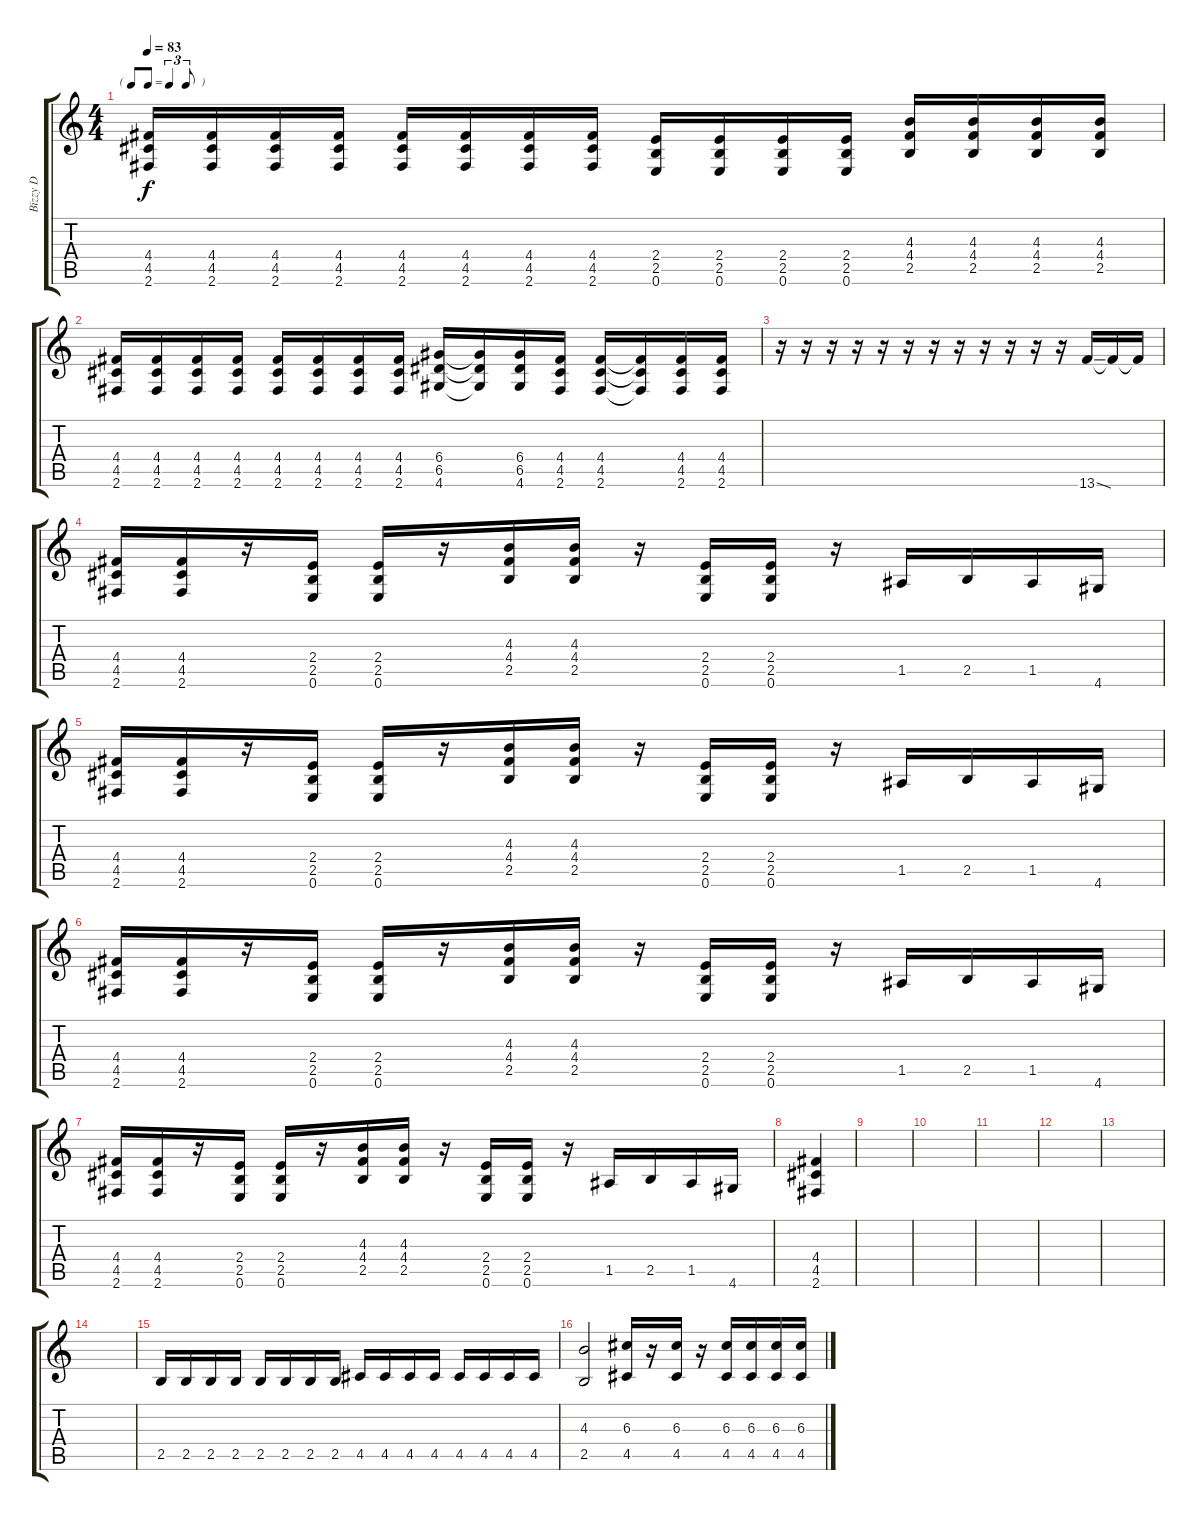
\track ("Bizzy D" "Bizzy D") {instrument distortionguitar}
\staff {score tabs}
\tuning (E4 B3 G3 D3 A2 E2) {hide}
\ts (4 4)
\tf triplet8th
\tempo 83
\clef g2
\ks c
(4.4 4.5 2.6).16{dy f} (4.4 4.5 2.6).16 (4.4 4.5 2.6).16 (4.4 4.5 2.6).16 (4.4 4.5 2.6).16 (4.4 4.5 2.6).16 (4.4 4.5 2.6).16 (4.4 4.5 2.6).16 (2.4 2.5 0.6).16 (2.4 2.5 0.6).16 (2.4 2.5 0.6).16 (2.4 2.5 0.6).16 (4.3 4.4 2.5).16 (4.3 4.4 2.5).16 (4.3 4.4 2.5).16 (4.3 4.4 2.5).16 |
(4.4 4.5 2.6).16 (4.4 4.5 2.6).16 (4.4 4.5 2.6).16 (4.4 4.5 2.6).16 (4.4 4.5 2.6).16 (4.4 4.5 2.6).16 (4.4 4.5 2.6).16 (4.4 4.5 2.6).16 (6.4 6.5 4.6).16 (6.4{t} 6.5{t} 4.6{t}).16 (6.4 6.5 4.6).16 (4.4 4.5 2.6).16 (4.4 4.5 2.6).16 (4.4{t} 4.5{t} 2.6{t}).16 (4.4 4.5 2.6).16 (4.4 4.5 2.6).16 |
r.16 r.16 r.16 r.16 r.16 r.16 r.16 r.16 r.16 r.16 r.16 r.16 13.6{ss}.16 13.6{t}.16 13.6{t}.16 |
(4.4 4.5 2.6).16 (4.4 4.5 2.6).16 r.16 (2.4 2.5 0.6).16 (2.4 2.5 0.6).16 r.16 (4.3 4.4 2.5).16 (4.3 4.4 2.5).16 r.16 (2.4 2.5 0.6).16 (2.4 2.5 0.6).16 r.16 1.5.16 2.5.16 1.5.16 4.6.16 |
(4.4 4.5 2.6).16 (4.4 4.5 2.6).16 r.16 (2.4 2.5 0.6).16 (2.4 2.5 0.6).16 r.16 (4.3 4.4 2.5).16 (4.3 4.4 2.5).16 r.16 (2.4 2.5 0.6).16 (2.4 2.5 0.6).16 r.16 1.5.16 2.5.16 1.5.16 4.6.16 |
(4.4 4.5 2.6).16 (4.4 4.5 2.6).16 r.16 (2.4 2.5 0.6).16 (2.4 2.5 0.6).16 r.16 (4.3 4.4 2.5).16 (4.3 4.4 2.5).16 r.16 (2.4 2.5 0.6).16 (2.4 2.5 0.6).16 r.16 1.5.16 2.5.16 1.5.16 4.6.16 |
(4.4 4.5 2.6).16 (4.4 4.5 2.6).16 r.16 (2.4 2.5 0.6).16 (2.4 2.5 0.6).16 r.16 (4.3 4.4 2.5).16 (4.3 4.4 2.5).16 r.16 (2.4 2.5 0.6).16 (2.4 2.5 0.6).16 r.16 1.5.16 2.5.16 1.5.16 4.6.16 |
(4.4 4.5 2.6).4 |
|
|
|
|
|
|
2.5.16{instrument electricguitarmuted} 2.5.16 2.5.16 2.5.16 2.5.16 2.5.16 2.5.16 2.5.16 4.5.16 4.5.16 4.5.16 4.5.16 4.5.16 4.5.16 4.5.16 4.5.16 |
(4.3 2.5).2{instrument distortionguitar} (6.3 4.5).16 r.16 (6.3 4.5).16 r.16 (6.3 4.5).16 (6.3 4.5).16 (6.3 4.5).16 (6.3 4.5).16
